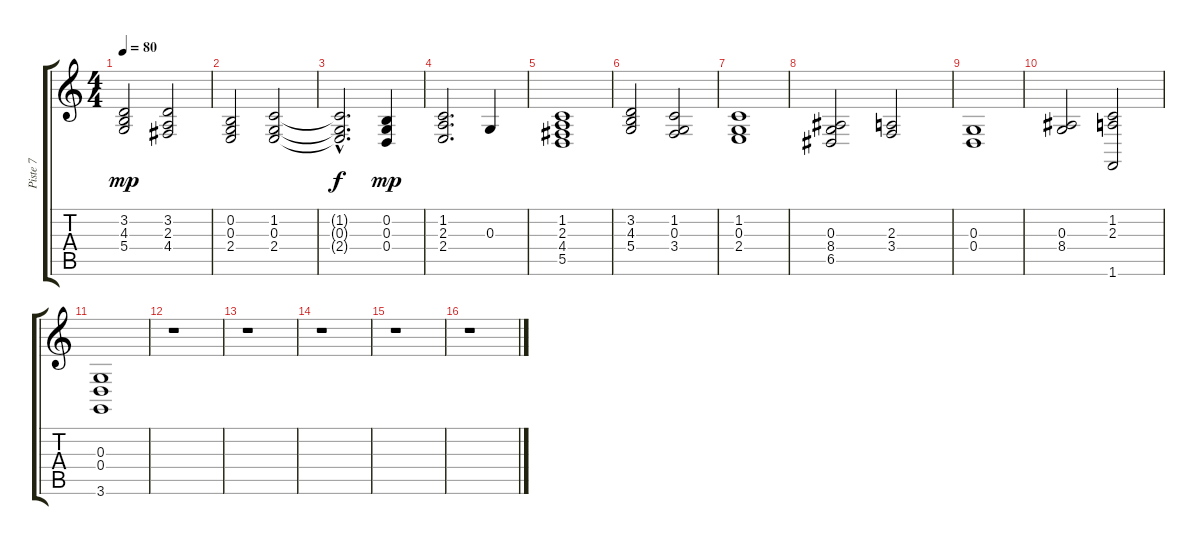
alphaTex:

\track ("Piste 7" "Piste 7") {instrument stringensemble2}
\staff {score tabs}
\tuning (E4 B3 G3 D3 A2 E2) {hide}
\ts (4 4)
\tempo 80
\clef g2
\ks c
(3.2 4.3 5.4).2{dy mp} (3.2 2.3 4.4).2 |
(0.2 0.3 2.4).2 (1.2 0.3 2.4).2 |
(1.2{hac t} 0.3{hac t} 2.4{hac t}).2{d dy f} (0.2 0.3 0.4).4{dy mp} |
(1.2 2.3 2.4).2{d} 0.3.4 |
(1.2 2.3 4.4 5.5).1 |
(3.2 4.3 5.4).2 (1.2 0.3 3.4).2 |
(1.2 0.3 2.4).1 |
(0.3 8.4 6.5).2 (2.3 3.4).2 |
(0.3 0.4).1 |
(0.3 8.4).2 (1.2 2.3 1.6).2 |
(0.3 0.4 3.6).1 |
r.1 |
r.1 |
r.1 |
r.1 |
r.1
